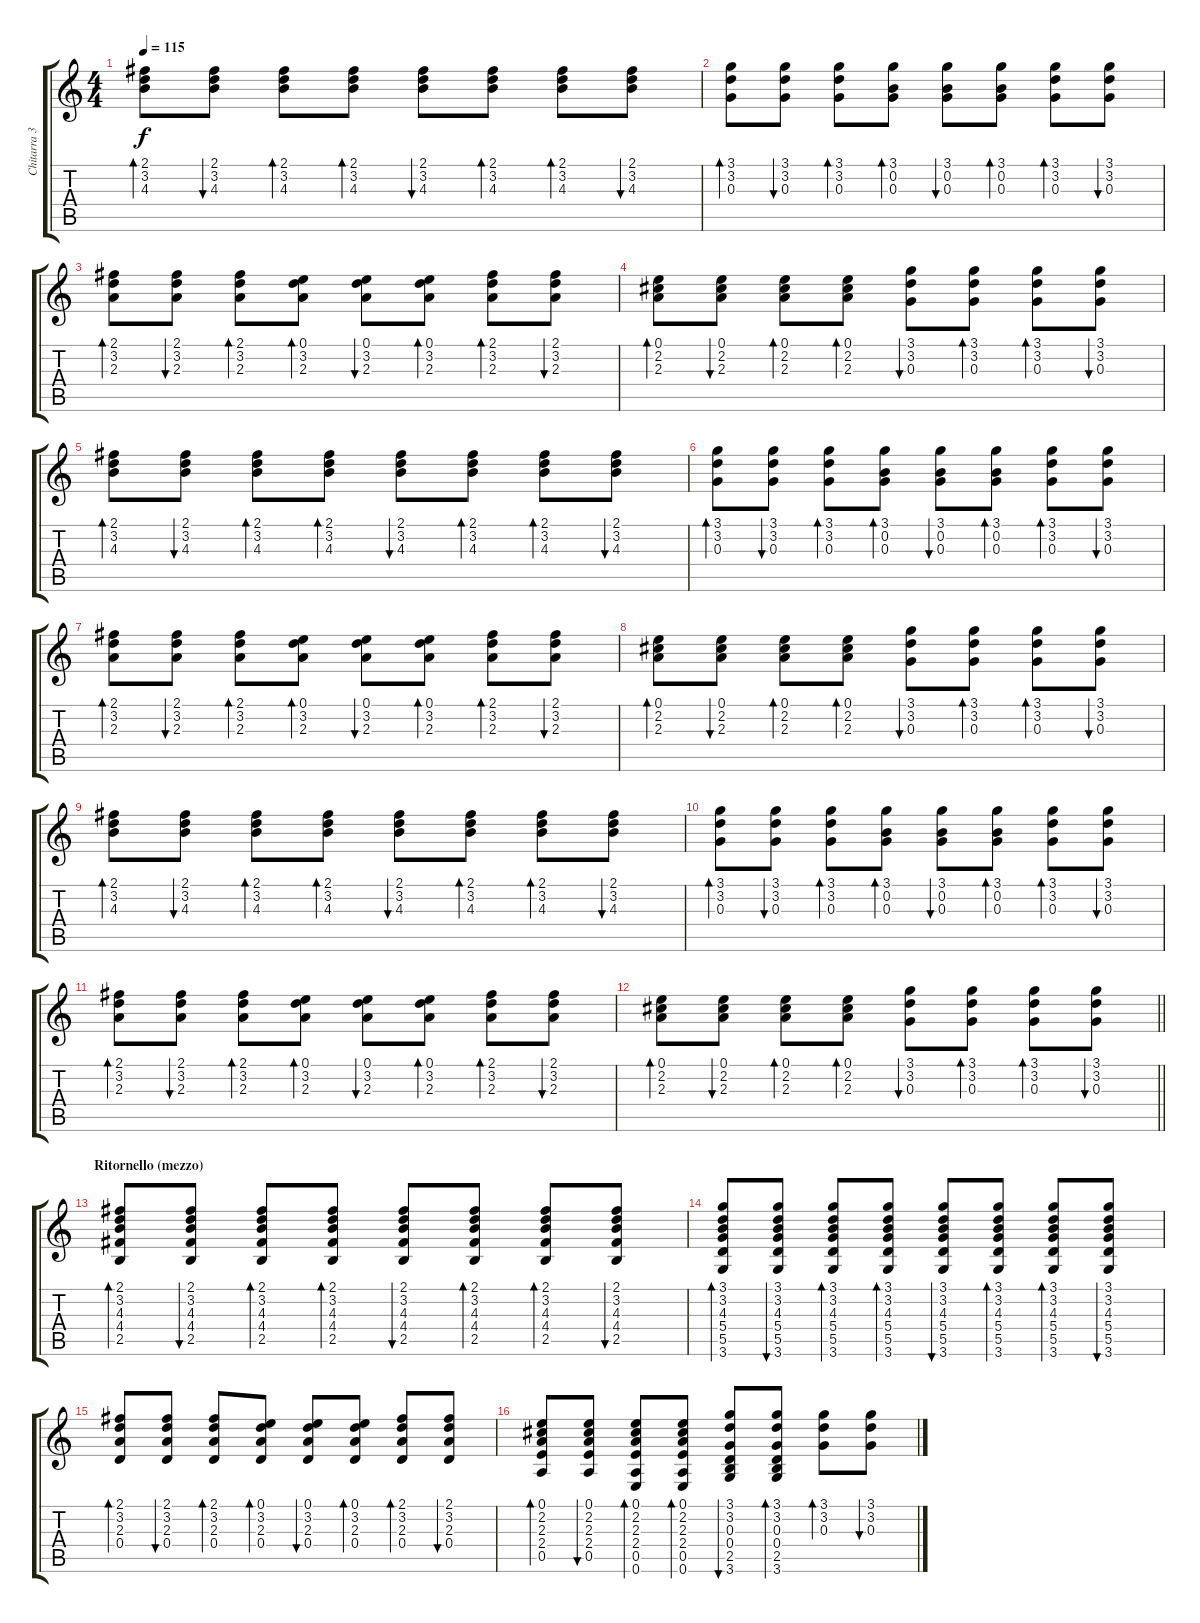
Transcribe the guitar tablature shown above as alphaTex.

\track ("Chitarra 3" "Chitarra 3") {instrument acousticguitarsteel}
\staff {score tabs}
\tuning (E4 B3 G3 D3 A2 E2) {hide}
\ts (4 4)
\tempo 115
\clef g2
\ks c
(2.1 3.2 4.3).8{bd 60 dy f} (2.1 3.2 4.3).8{bu 60} (2.1 3.2 4.3).8{bd 60} (2.1 3.2 4.3).8{bd 60} (2.1 3.2 4.3).8{bu 60} (2.1 3.2 4.3).8{bd 60} (2.1 3.2 4.3).8{bd 60} (2.1 3.2 4.3).8{bu 60} |
(3.1 3.2 0.3).8{bd 60} (3.1 3.2 0.3).8{bu 60} (3.1 3.2 0.3).8{bd 60} (3.1 0.2 0.3).8{bd 60} (3.1 0.2 0.3).8{bu 60} (3.1 0.2 0.3).8{bd 60} (3.1 3.2 0.3).8{bd 60} (3.1 3.2 0.3).8{bu 60} |
(2.1 3.2 2.3).8{bd 60} (2.1 3.2 2.3).8{bu 60} (2.1 3.2 2.3).8{bd 60} (0.1 3.2 2.3).8{bd 60} (0.1 3.2 2.3).8{bu 60} (0.1 3.2 2.3).8{bd 60} (2.1 3.2 2.3).8{bd 60} (2.1 3.2 2.3).8{bu 60} |
(0.1 2.2 2.3).8{bd 60} (0.1 2.2 2.3).8{bu 60} (0.1 2.2 2.3).8{bd 60} (0.1 2.2 2.3).8{bd 60} (3.1 3.2 0.3).8{bu 60} (3.1 3.2 0.3).8{bd 60} (3.1 3.2 0.3).8{bd 60} (3.1 3.2 0.3).8{bu 60} |
(2.1 3.2 4.3).8{bd 60} (2.1 3.2 4.3).8{bu 60} (2.1 3.2 4.3).8{bd 60} (2.1 3.2 4.3).8{bd 60} (2.1 3.2 4.3).8{bu 60} (2.1 3.2 4.3).8{bd 60} (2.1 3.2 4.3).8{bd 60} (2.1 3.2 4.3).8{bu 60} |
(3.1 3.2 0.3).8{bd 60} (3.1 3.2 0.3).8{bu 60} (3.1 3.2 0.3).8{bd 60} (3.1 0.2 0.3).8{bd 60} (3.1 0.2 0.3).8{bu 60} (3.1 0.2 0.3).8{bd 60} (3.1 3.2 0.3).8{bd 60} (3.1 3.2 0.3).8{bu 60} |
(2.1 3.2 2.3).8{bd 60} (2.1 3.2 2.3).8{bu 60} (2.1 3.2 2.3).8{bd 60} (0.1 3.2 2.3).8{bd 60} (0.1 3.2 2.3).8{bu 60} (0.1 3.2 2.3).8{bd 60} (2.1 3.2 2.3).8{bd 60} (2.1 3.2 2.3).8{bu 60} |
(0.1 2.2 2.3).8{bd 60} (0.1 2.2 2.3).8{bu 60} (0.1 2.2 2.3).8{bd 60} (0.1 2.2 2.3).8{bd 60} (3.1 3.2 0.3).8{bu 60} (3.1 3.2 0.3).8{bd 60} (3.1 3.2 0.3).8{bd 60} (3.1 3.2 0.3).8{bu 60} |
(2.1 3.2 4.3).8{bd 60} (2.1 3.2 4.3).8{bu 60} (2.1 3.2 4.3).8{bd 60} (2.1 3.2 4.3).8{bd 60} (2.1 3.2 4.3).8{bu 60} (2.1 3.2 4.3).8{bd 60} (2.1 3.2 4.3).8{bd 60} (2.1 3.2 4.3).8{bu 60} |
(3.1 3.2 0.3).8{bd 60} (3.1 3.2 0.3).8{bu 60} (3.1 3.2 0.3).8{bd 60} (3.1 0.2 0.3).8{bd 60} (3.1 0.2 0.3).8{bu 60} (3.1 0.2 0.3).8{bd 60} (3.1 3.2 0.3).8{bd 60} (3.1 3.2 0.3).8{bu 60} |
(2.1 3.2 2.3).8{bd 60} (2.1 3.2 2.3).8{bu 60} (2.1 3.2 2.3).8{bd 60} (0.1 3.2 2.3).8{bd 60} (0.1 3.2 2.3).8{bu 60} (0.1 3.2 2.3).8{bd 60} (2.1 3.2 2.3).8{bd 60} (2.1 3.2 2.3).8{bu 60} |
\barLineRight lightlight
(0.1 2.2 2.3).8{bd 60} (0.1 2.2 2.3).8{bu 60} (0.1 2.2 2.3).8{bd 60} (0.1 2.2 2.3).8{bd 60} (3.1 3.2 0.3).8{bu 60} (3.1 3.2 0.3).8{bd 60} (3.1 3.2 0.3).8{bd 60} (3.1 3.2 0.3).8{bu 60} |
\section ("" "Ritornello (mezzo)")
(2.1 3.2 4.3 4.4 2.5).8{bd 60} (2.1 3.2 4.3 4.4 2.5).8{bu 60} (2.1 3.2 4.3 4.4 2.5).8{bd 60} (2.1 3.2 4.3 4.4 2.5).8{bd 60} (2.1 3.2 4.3 4.4 2.5).8{bu 60} (2.1 3.2 4.3 4.4 2.5).8{bd 60} (2.1 3.2 4.3 4.4 2.5).8{bd 60} (2.1 3.2 4.3 4.4 2.5).8{bu 60} |
(3.1 3.2 4.3 5.4 5.5 3.6).8{bd 60} (3.1 3.2 4.3 5.4 5.5 3.6).8{bu 60} (3.1 3.2 4.3 5.4 5.5 3.6).8{bd 60} (3.1 3.2 4.3 5.4 5.5 3.6).8{bd 60} (3.1 3.2 4.3 5.4 5.5 3.6).8{bu 60} (3.1 3.2 4.3 5.4 5.5 3.6).8{bd 60} (3.1 3.2 4.3 5.4 5.5 3.6).8{bd 60} (3.1 3.2 4.3 5.4 5.5 3.6).8{bu 60} |
(2.1 3.2 2.3 0.4).8{bd 60} (2.1 3.2 2.3 0.4).8{bu 60} (2.1 3.2 2.3 0.4).8{bd 60} (0.1 3.2 2.3 0.4).8{bd 60} (0.1 3.2 2.3 0.4).8{bu 60} (0.1 3.2 2.3 0.4).8{bd 60} (2.1 3.2 2.3 0.4).8{bd 60} (2.1 3.2 2.3 0.4).8{bu 60} |
(0.1 2.2 2.3 2.4 0.5).8{bd 60} (0.1 2.2 2.3 2.4 0.5).8{bu 60} (0.1 2.2 2.3 2.4 0.5 0.6).8{bd 60} (0.1 2.2 2.3 2.4 0.5 0.6).8{bd 60} (3.1 3.2 0.3 0.4 2.5 3.6).8{bu 60} (3.1 3.2 0.3 0.4 2.5 3.6).8{bd 60} (3.1 3.2 0.3).8{bd 60} (3.1 3.2 0.3).8{bu 60}
